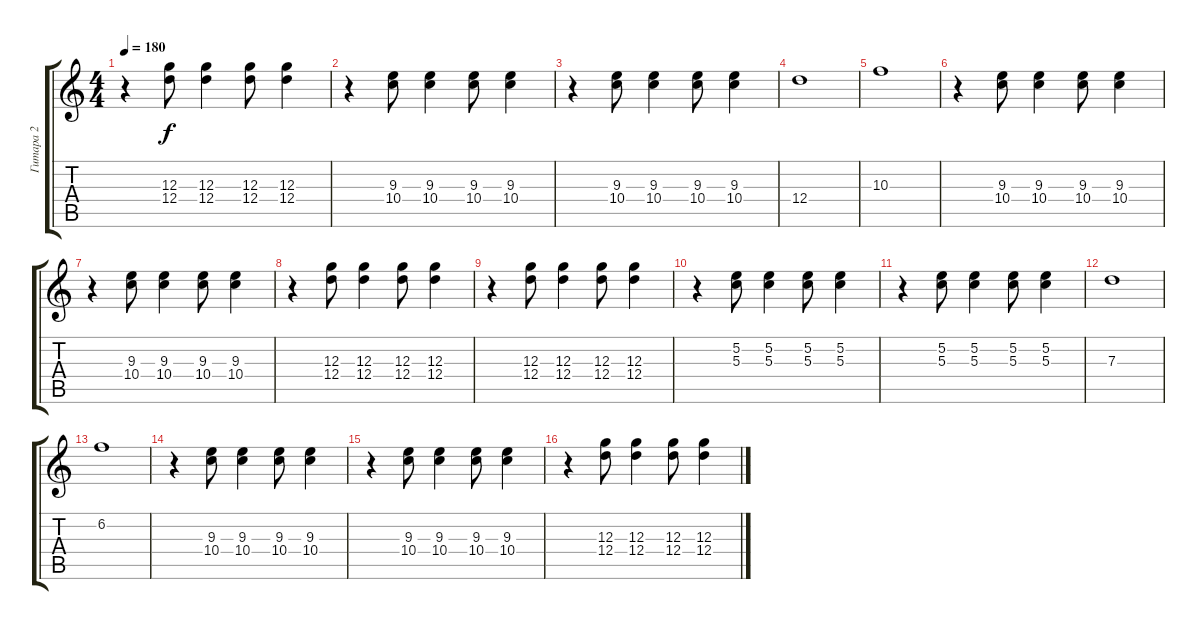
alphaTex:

\track ("Гитара 2" "Гитара 2") {instrument electricguitarjazz}
\staff {score tabs}
\tuning (E4 B3 G3 D3 A2 E2) {hide}
\ts (4 4)
\tempo 180
\clef g2
\ks c
r.4{dy f} (12.3 12.4).8 (12.3 12.4).4 (12.3 12.4).8 (12.3 12.4).4 |
r.4 (9.3 10.4).8 (9.3 10.4).4 (9.3 10.4).8 (9.3 10.4).4 |
r.4 (9.3 10.4).8 (9.3 10.4).4 (9.3 10.4).8 (9.3 10.4).4 |
12.4.1 |
10.3.1 |
r.4 (9.3 10.4).8 (9.3 10.4).4 (9.3 10.4).8 (9.3 10.4).4 |
r.4 (9.3 10.4).8 (9.3 10.4).4 (9.3 10.4).8 (9.3 10.4).4 |
r.4 (12.3 12.4).8 (12.3 12.4).4 (12.3 12.4).8 (12.3 12.4).4 |
r.4 (12.3 12.4).8 (12.3 12.4).4 (12.3 12.4).8 (12.3 12.4).4 |
r.4 (5.2 5.3).8 (5.2 5.3).4 (5.2 5.3).8 (5.2 5.3).4 |
r.4 (5.2 5.3).8 (5.2 5.3).4 (5.2 5.3).8 (5.2 5.3).4 |
7.3.1 |
6.2.1 |
r.4 (9.3 10.4).8 (9.3 10.4).4 (9.3 10.4).8 (9.3 10.4).4 |
r.4 (9.3 10.4).8 (9.3 10.4).4 (9.3 10.4).8 (9.3 10.4).4 |
r.4 (12.3 12.4).8 (12.3 12.4).4 (12.3 12.4).8 (12.3 12.4).4
